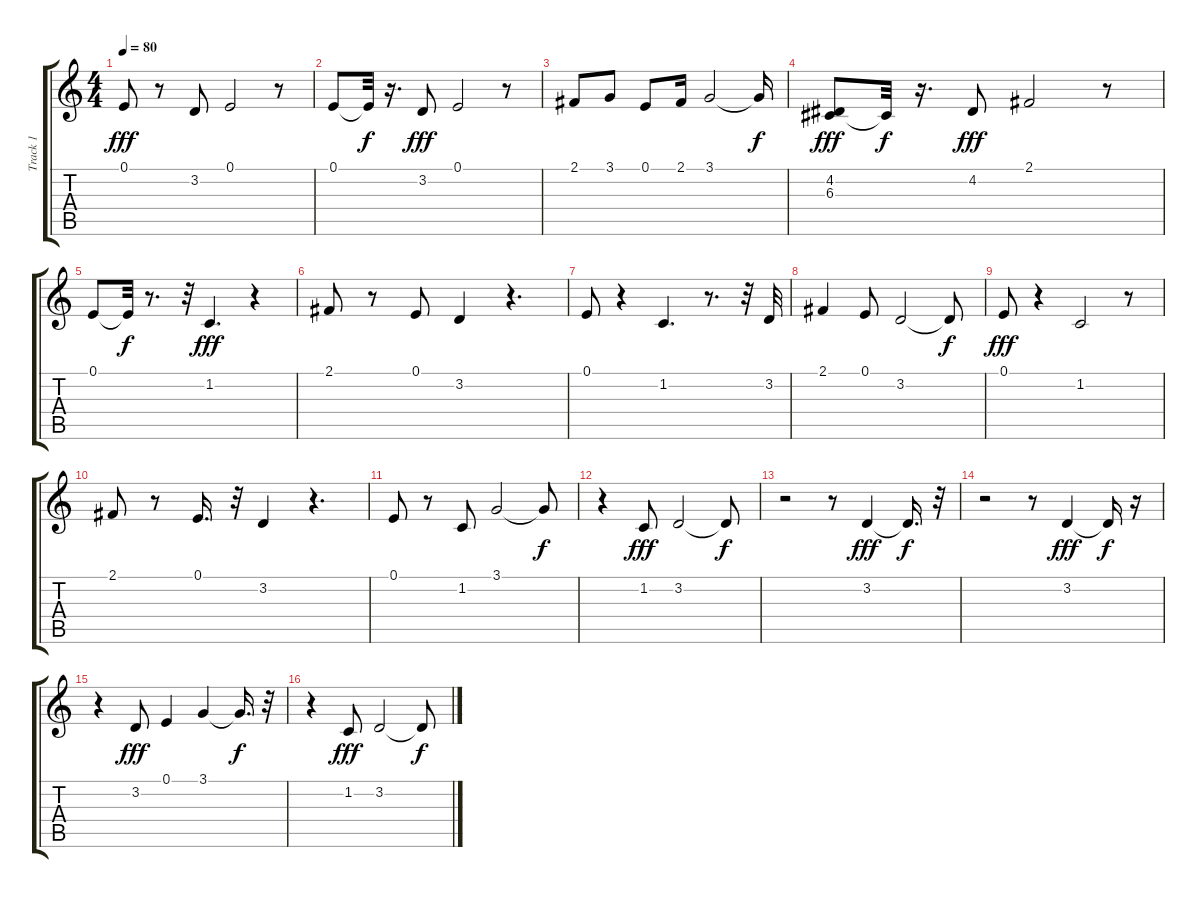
\track ("Track 1" "Track 1") {instrument electricpiano2}
\staff {score tabs}
\tuning (E4 B3 G3 D3 A2 E2) {hide}
\ts (4 4)
\tempo 80
\clef g2
\ks c
0.1.8{dy fff} r.8 3.2.8 0.1.2 r.8 |
0.1.8 0.1{t}.32{dy f} r.16{d} 3.2.8{dy fff} 0.1.2 r.8 |
2.1.8 3.1.8 0.1.8 2.1.16 3.1.2 3.1{t}.16{dy f} |
(4.2 6.3).8{dy fff} 6.3{t}.32{dy f} r.16{d} 4.2.8{dy fff} 2.1.2 r.8 |
0.1.8 0.1{t}.32{dy f} r.8{d} r.32 1.2.4{d dy fff} r.4 |
2.1.8 r.8 0.1.8 3.2.4 r.4{d} |
0.1.8 r.4 1.2.4{d} r.8{d} r.32 3.2.32 |
2.1.4 0.1.8 3.2.2 3.2{t}.8{dy f} |
0.1.8{dy fff} r.4 1.2.2 r.8 |
2.1.8 r.8 0.1.16{d} r.32 3.2.4 r.4{d} |
0.1.8 r.8 1.2.8 3.1.2 3.1{t}.8{dy f} |
r.4 1.2.8{dy fff} 3.2.2 3.2{t}.8{dy f} |
r.2 r.8 3.2.4{dy fff} 3.2{t}.16{d dy f} r.32 |
r.2 r.8 3.2.4{dy fff} 3.2{t}.16{dy f} r.16 |
r.4 3.2.8{dy fff} 0.1.4 3.1.4 3.1{t}.16{d dy f} r.32 |
r.4 1.2.8{dy fff} 3.2.2 3.2{t}.8{dy f}
